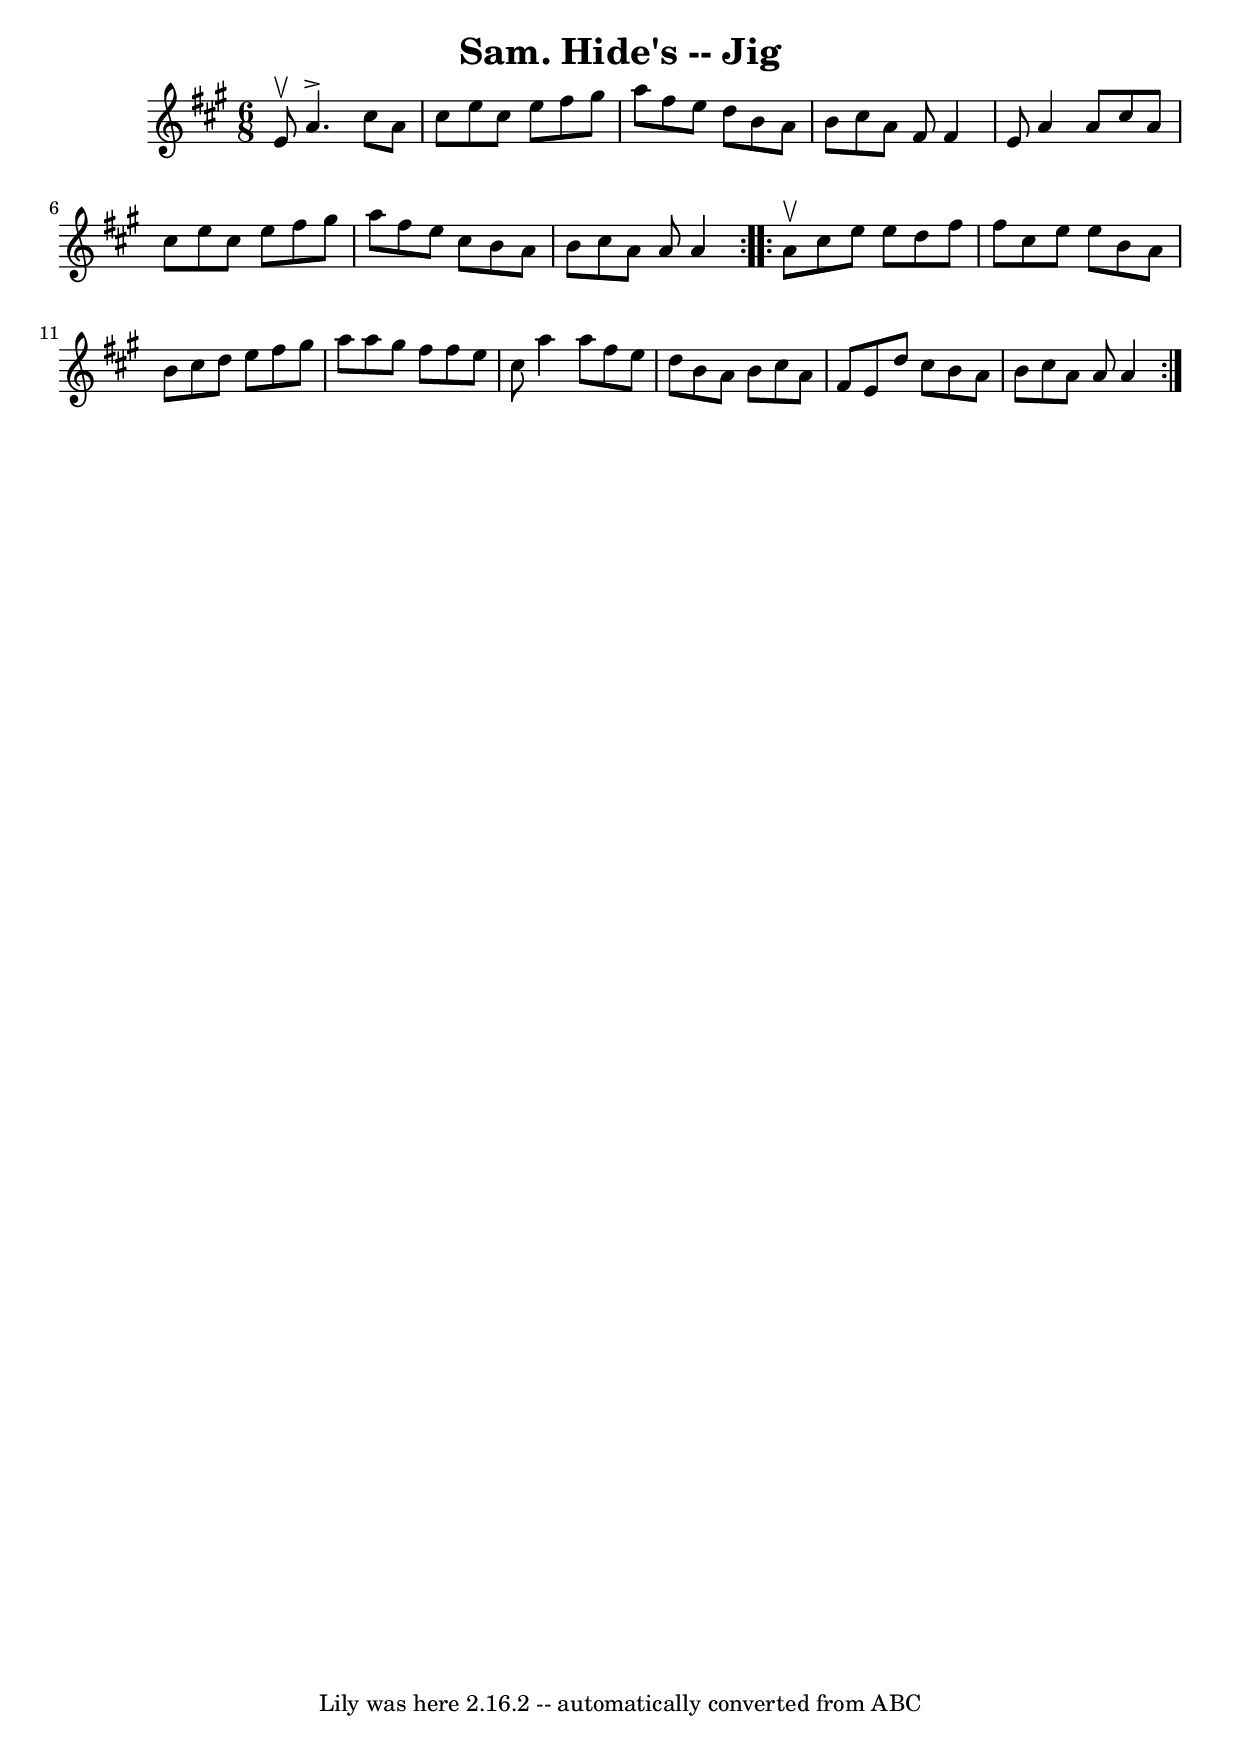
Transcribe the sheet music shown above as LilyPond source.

\version "2.16.2"
\include "Mammoth.ily"
\header {
  %% book = "Ryan's Mammoth Collection"
  crossRefNumber = "1"
  footnotes = "\\\\89 461"
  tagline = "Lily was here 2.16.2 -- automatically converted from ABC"
  title = "Sam. Hide's -- Jig"

}
voicedefault =  {



  \repeat volta 2 {

    \time 6/8 
    \key a \major
    e'8^\upbow |
    a'4.^\accent cis''8    
    a'8 cis''8    |
    e''8 cis''8 e''8 fis''8 gis''8 a''8   |
    fis''8 e''8 d''8 b'8 a'8 b'8    |
    cis''8   
    a'8 fis'8 fis'4 e'8    |
    a'4 a'8 cis''8 a'8    
    cis''8    |
    e''8 cis''8 e''8 fis''8 gis''8 a''8     |
    fis''8 e''8 cis''8 b'8 a'8 b'8    |
    cis''8   
    a'8 a'8 a'4  
  }     
  \repeat volta 2 {
    a'8^\upbow |
    cis''8   
    e''8 e''8 d''8 fis''8 fis''8    |
    cis''8 e''8 e''8  
    b'8 a'8 b'8    |
    cis''8 d''8 e''8 fis''8 gis''8    
    a''8    |
    a''8 gis''8 fis''8 fis''8 e''8 cis''8     |
    a''4 a''8 fis''8 e''8 d''8    |
    b'8 a'8    
    b'8 cis''8 a'8 fis'8    |
    e'8 d''8 cis''8 b'8 a'8 
    b'8    |
    cis''8 a'8 a'8 a'4  
  }   

}

\score{
  <<

    \context Staff="default"
    {
      \voicedefault 
      
    }

  >>
  \layout {
    
  }
  \midi {
  }

}
